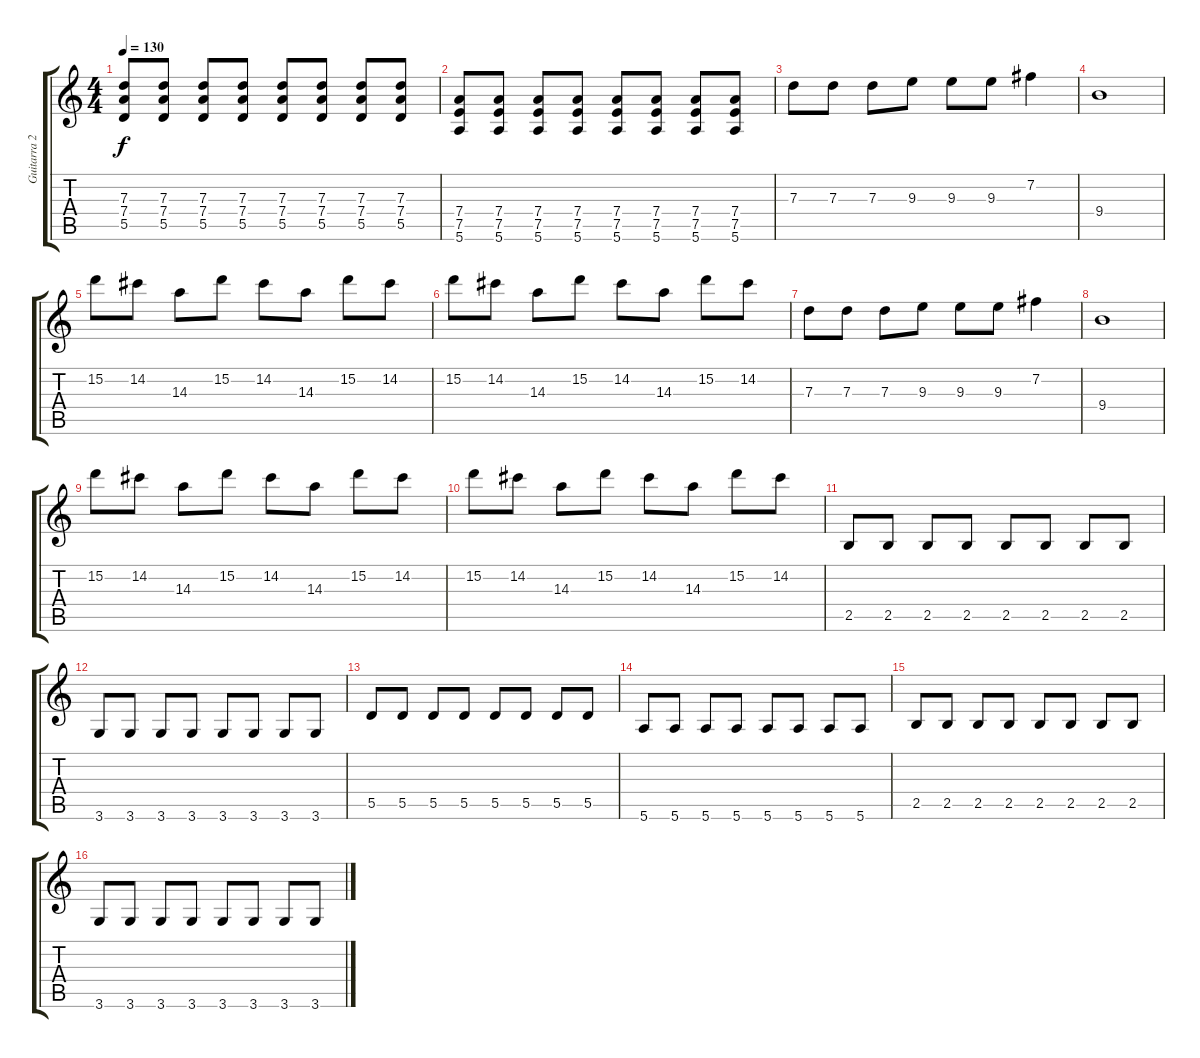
\track ("Guitarra 2" "Guitarra 2") {instrument distortionguitar}
\staff {score tabs}
\tuning (E4 B3 G3 D3 A2 E2) {hide}
\ts (4 4)
\tempo 130
\clef g2
\ks c
(7.3 7.4 5.5).8{dy f} (7.3 7.4 5.5).8 (7.3 7.4 5.5).8 (7.3 7.4 5.5).8 (7.3 7.4 5.5).8 (7.3 7.4 5.5).8 (7.3 7.4 5.5).8 (7.3 7.4 5.5).8 |
(7.4 7.5 5.6).8 (7.4 7.5 5.6).8 (7.4 7.5 5.6).8 (7.4 7.5 5.6).8 (7.4 7.5 5.6).8 (7.4 7.5 5.6).8 (7.4 7.5 5.6).8 (7.4 7.5 5.6).8 |
7.3.8 7.3.8 7.3.8 9.3.8 9.3.8 9.3.8 7.2.4 |
9.4.1 |
15.2.8 14.2.8 14.3.8 15.2.8 14.2.8 14.3.8 15.2.8 14.2.8 |
15.2.8 14.2.8 14.3.8 15.2.8 14.2.8 14.3.8 15.2.8 14.2.8 |
7.3.8 7.3.8 7.3.8 9.3.8 9.3.8 9.3.8 7.2.4 |
9.4.1 |
15.2.8 14.2.8 14.3.8 15.2.8 14.2.8 14.3.8 15.2.8 14.2.8 |
15.2.8 14.2.8 14.3.8 15.2.8 14.2.8 14.3.8 15.2.8 14.2.8 |
2.5.8 2.5.8 2.5.8 2.5.8 2.5.8 2.5.8 2.5.8 2.5.8 |
3.6.8 3.6.8 3.6.8 3.6.8 3.6.8 3.6.8 3.6.8 3.6.8 |
5.5.8 5.5.8 5.5.8 5.5.8 5.5.8 5.5.8 5.5.8 5.5.8 |
5.6.8 5.6.8 5.6.8 5.6.8 5.6.8 5.6.8 5.6.8 5.6.8 |
2.5.8 2.5.8 2.5.8 2.5.8 2.5.8 2.5.8 2.5.8 2.5.8 |
3.6.8 3.6.8 3.6.8 3.6.8 3.6.8 3.6.8 3.6.8 3.6.8
